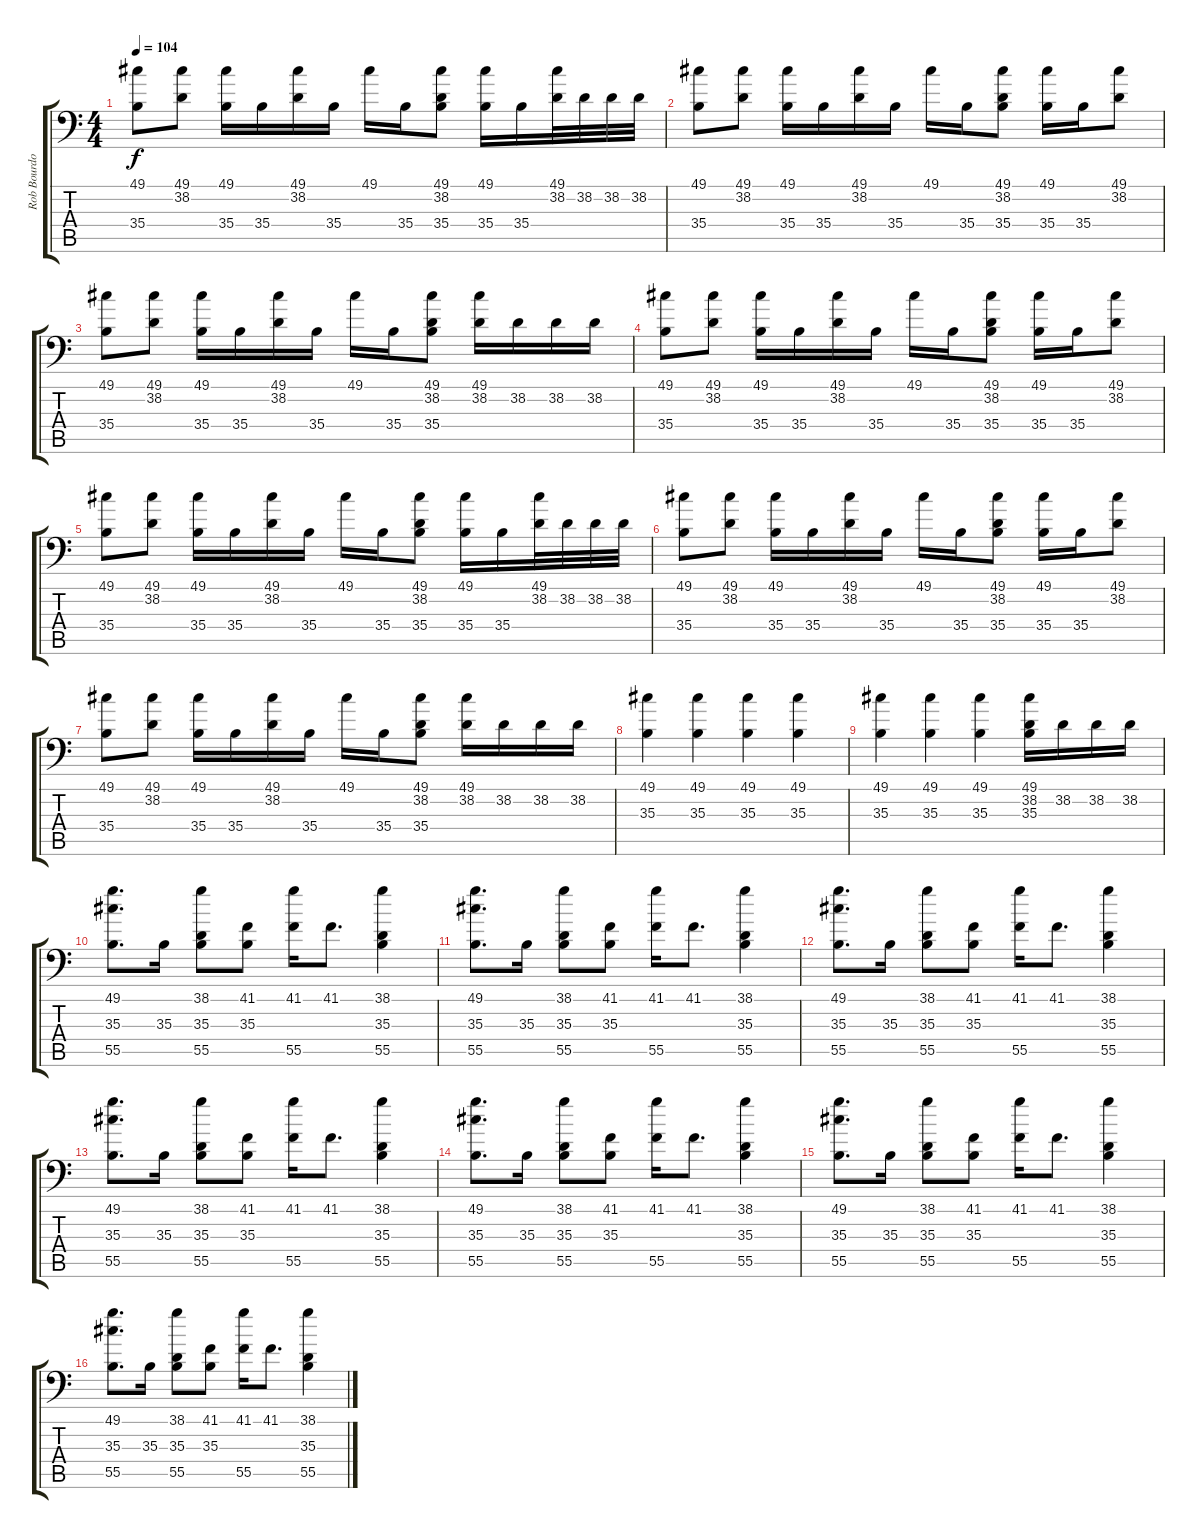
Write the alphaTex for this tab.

\track ("Rob Bourdon (drums)" "Rob Bourdo") {instrument acousticgrandpiano}
\staff {score tabs}
\tuning (C-1 C-1 C-1 C-1 C-1 C-1) {hide}
\ts (4 4)
\tempo 104
\clef f4
\ks c
(49.1 35.4).8{dy f} (49.1 38.2).8 (49.1 35.4).16 35.4.16 (49.1 38.2).16 35.4.16 49.1.16 35.4.16 (49.1 38.2 35.4).8 (49.1 35.4).16 35.4.16 (49.1 38.2).32 38.2.32 38.2.32 38.2.32 |
(49.1 35.4).8 (49.1 38.2).8 (49.1 35.4).16 35.4.16 (49.1 38.2).16 35.4.16 49.1.16 35.4.16 (49.1 38.2 35.4).8 (49.1 35.4).16 35.4.16 (49.1 38.2).8 |
(49.1 35.4).8 (49.1 38.2).8 (49.1 35.4).16 35.4.16 (49.1 38.2).16 35.4.16 49.1.16 35.4.16 (49.1 38.2 35.4).8 (49.1 38.2).16 38.2.16 38.2.16 38.2.16 |
(49.1 35.4).8 (49.1 38.2).8 (49.1 35.4).16 35.4.16 (49.1 38.2).16 35.4.16 49.1.16 35.4.16 (49.1 38.2 35.4).8 (49.1 35.4).16 35.4.16 (49.1 38.2).8 |
(49.1 35.4).8 (49.1 38.2).8 (49.1 35.4).16 35.4.16 (49.1 38.2).16 35.4.16 49.1.16 35.4.16 (49.1 38.2 35.4).8 (49.1 35.4).16 35.4.16 (49.1 38.2).32 38.2.32 38.2.32 38.2.32 |
(49.1 35.4).8 (49.1 38.2).8 (49.1 35.4).16 35.4.16 (49.1 38.2).16 35.4.16 49.1.16 35.4.16 (49.1 38.2 35.4).8 (49.1 35.4).16 35.4.16 (49.1 38.2).8 |
(49.1 35.4).8 (49.1 38.2).8 (49.1 35.4).16 35.4.16 (49.1 38.2).16 35.4.16 49.1.16 35.4.16 (49.1 38.2 35.4).8 (49.1 38.2).16 38.2.16 38.2.16 38.2.16 |
(49.1 35.3).4 (49.1 35.3).4 (49.1 35.3).4 (49.1 35.3).4 |
(49.1 35.3).4 (49.1 35.3).4 (49.1 35.3).4 (49.1 38.2 35.3).16 38.2.16 38.2.16 38.2.16 |
(49.1 35.3 55.5).8{d} 35.3.16 (38.1 35.3 55.5).8 (41.1 35.3).8 (41.1 55.5).16 41.1.8{d} (38.1 35.3 55.5).4 |
(49.1 35.3 55.5).8{d} 35.3.16 (38.1 35.3 55.5).8 (41.1 35.3).8 (41.1 55.5).16 41.1.8{d} (38.1 35.3 55.5).4 |
(49.1 35.3 55.5).8{d} 35.3.16 (38.1 35.3 55.5).8 (41.1 35.3).8 (41.1 55.5).16 41.1.8{d} (38.1 35.3 55.5).4 |
(49.1 35.3 55.5).8{d} 35.3.16 (38.1 35.3 55.5).8 (41.1 35.3).8 (41.1 55.5).16 41.1.8{d} (38.1 35.3 55.5).4 |
(49.1 35.3 55.5).8{d} 35.3.16 (38.1 35.3 55.5).8 (41.1 35.3).8 (41.1 55.5).16 41.1.8{d} (38.1 35.3 55.5).4 |
(49.1 35.3 55.5).8{d} 35.3.16 (38.1 35.3 55.5).8 (41.1 35.3).8 (41.1 55.5).16 41.1.8{d} (38.1 35.3 55.5).4 |
(49.1 35.3 55.5).8{d} 35.3.16 (38.1 35.3 55.5).8 (41.1 35.3).8 (41.1 55.5).16 41.1.8{d} (38.1 35.3 55.5).4
